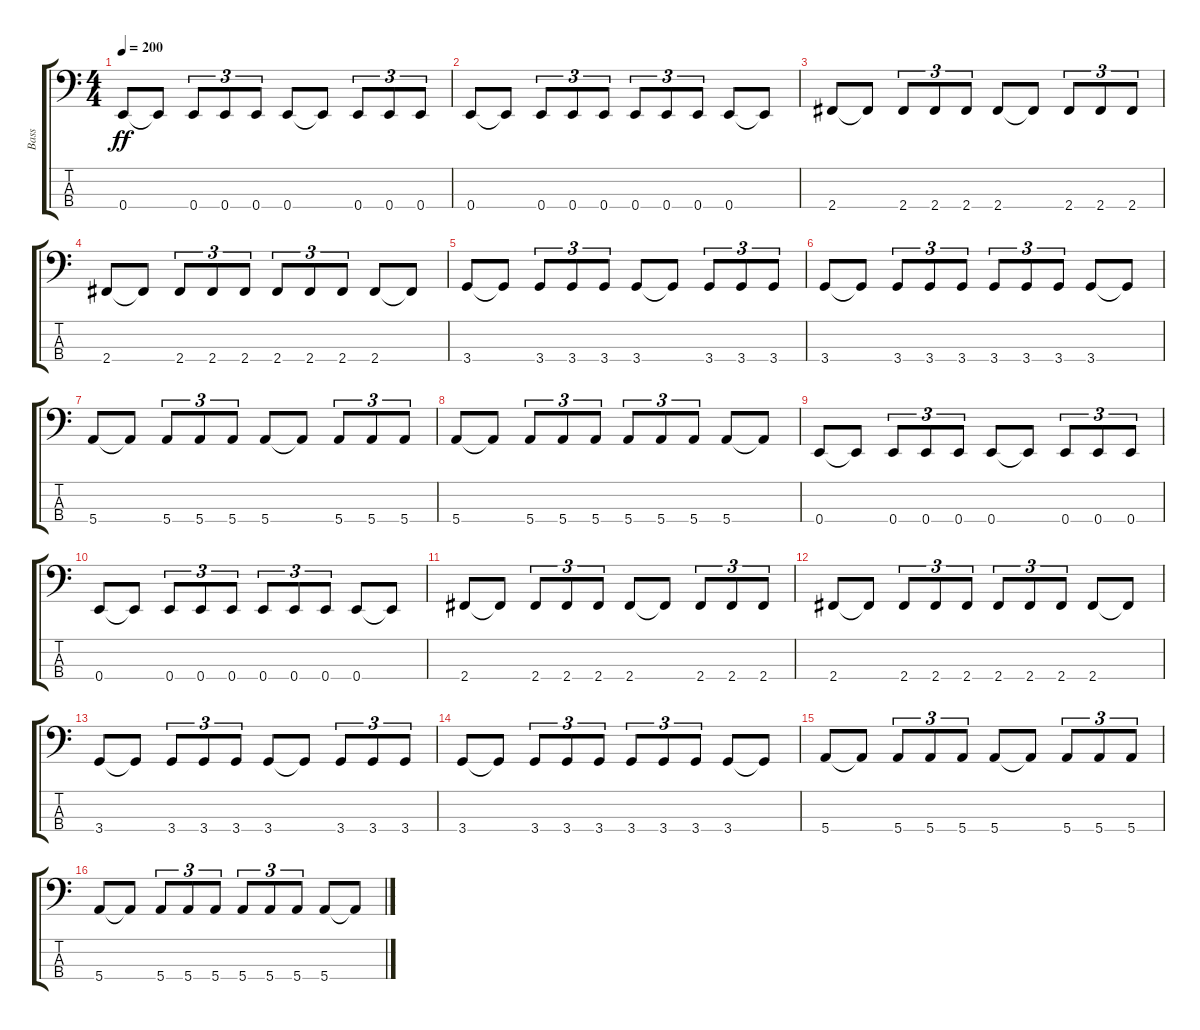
\track ("Bass" "Bass") {instrument electricbassfinger}
\staff {score tabs}
\tuning (G2 D2 A1 E1) {hide}
\ts (4 4)
\tempo 200
\clef f4
\ks c
0.4.8{dy ff} 0.4{t}.8 0.4.8{tu (3 2)} 0.4.8{tu (3 2)} 0.4.8{tu (3 2)} 0.4.8 0.4{t}.8 0.4.8{tu (3 2)} 0.4.8{tu (3 2)} 0.4.8{tu (3 2)} |
0.4.8 0.4{t}.8 0.4.8{tu (3 2)} 0.4.8{tu (3 2)} 0.4.8{tu (3 2)} 0.4.8{tu (3 2)} 0.4.8{tu (3 2)} 0.4.8{tu (3 2)} 0.4.8 0.4{t}.8 |
2.4.8 2.4{t}.8 2.4.8{tu (3 2)} 2.4.8{tu (3 2)} 2.4.8{tu (3 2)} 2.4.8 2.4{t}.8 2.4.8{tu (3 2)} 2.4.8{tu (3 2)} 2.4.8{tu (3 2)} |
2.4.8 2.4{t}.8 2.4.8{tu (3 2)} 2.4.8{tu (3 2)} 2.4.8{tu (3 2)} 2.4.8{tu (3 2)} 2.4.8{tu (3 2)} 2.4.8{tu (3 2)} 2.4.8 2.4{t}.8 |
3.4.8 3.4{t}.8 3.4.8{tu (3 2)} 3.4.8{tu (3 2)} 3.4.8{tu (3 2)} 3.4.8 3.4{t}.8 3.4.8{tu (3 2)} 3.4.8{tu (3 2)} 3.4.8{tu (3 2)} |
3.4.8 3.4{t}.8 3.4.8{tu (3 2)} 3.4.8{tu (3 2)} 3.4.8{tu (3 2)} 3.4.8{tu (3 2)} 3.4.8{tu (3 2)} 3.4.8{tu (3 2)} 3.4.8 3.4{t}.8 |
5.4.8 5.4{t}.8 5.4.8{tu (3 2)} 5.4.8{tu (3 2)} 5.4.8{tu (3 2)} 5.4.8 5.4{t}.8 5.4.8{tu (3 2)} 5.4.8{tu (3 2)} 5.4.8{tu (3 2)} |
5.4.8 5.4{t}.8 5.4.8{tu (3 2)} 5.4.8{tu (3 2)} 5.4.8{tu (3 2)} 5.4.8{tu (3 2)} 5.4.8{tu (3 2)} 5.4.8{tu (3 2)} 5.4.8 5.4{t}.8 |
0.4.8 0.4{t}.8 0.4.8{tu (3 2)} 0.4.8{tu (3 2)} 0.4.8{tu (3 2)} 0.4.8 0.4{t}.8 0.4.8{tu (3 2)} 0.4.8{tu (3 2)} 0.4.8{tu (3 2)} |
0.4.8 0.4{t}.8 0.4.8{tu (3 2)} 0.4.8{tu (3 2)} 0.4.8{tu (3 2)} 0.4.8{tu (3 2)} 0.4.8{tu (3 2)} 0.4.8{tu (3 2)} 0.4.8 0.4{t}.8 |
2.4.8 2.4{t}.8 2.4.8{tu (3 2)} 2.4.8{tu (3 2)} 2.4.8{tu (3 2)} 2.4.8 2.4{t}.8 2.4.8{tu (3 2)} 2.4.8{tu (3 2)} 2.4.8{tu (3 2)} |
2.4.8 2.4{t}.8 2.4.8{tu (3 2)} 2.4.8{tu (3 2)} 2.4.8{tu (3 2)} 2.4.8{tu (3 2)} 2.4.8{tu (3 2)} 2.4.8{tu (3 2)} 2.4.8 2.4{t}.8 |
3.4.8 3.4{t}.8 3.4.8{tu (3 2)} 3.4.8{tu (3 2)} 3.4.8{tu (3 2)} 3.4.8 3.4{t}.8 3.4.8{tu (3 2)} 3.4.8{tu (3 2)} 3.4.8{tu (3 2)} |
3.4.8 3.4{t}.8 3.4.8{tu (3 2)} 3.4.8{tu (3 2)} 3.4.8{tu (3 2)} 3.4.8{tu (3 2)} 3.4.8{tu (3 2)} 3.4.8{tu (3 2)} 3.4.8 3.4{t}.8 |
5.4.8 5.4{t}.8 5.4.8{tu (3 2)} 5.4.8{tu (3 2)} 5.4.8{tu (3 2)} 5.4.8 5.4{t}.8 5.4.8{tu (3 2)} 5.4.8{tu (3 2)} 5.4.8{tu (3 2)} |
5.4.8 5.4{t}.8 5.4.8{tu (3 2)} 5.4.8{tu (3 2)} 5.4.8{tu (3 2)} 5.4.8{tu (3 2)} 5.4.8{tu (3 2)} 5.4.8{tu (3 2)} 5.4.8 5.4{t}.8
